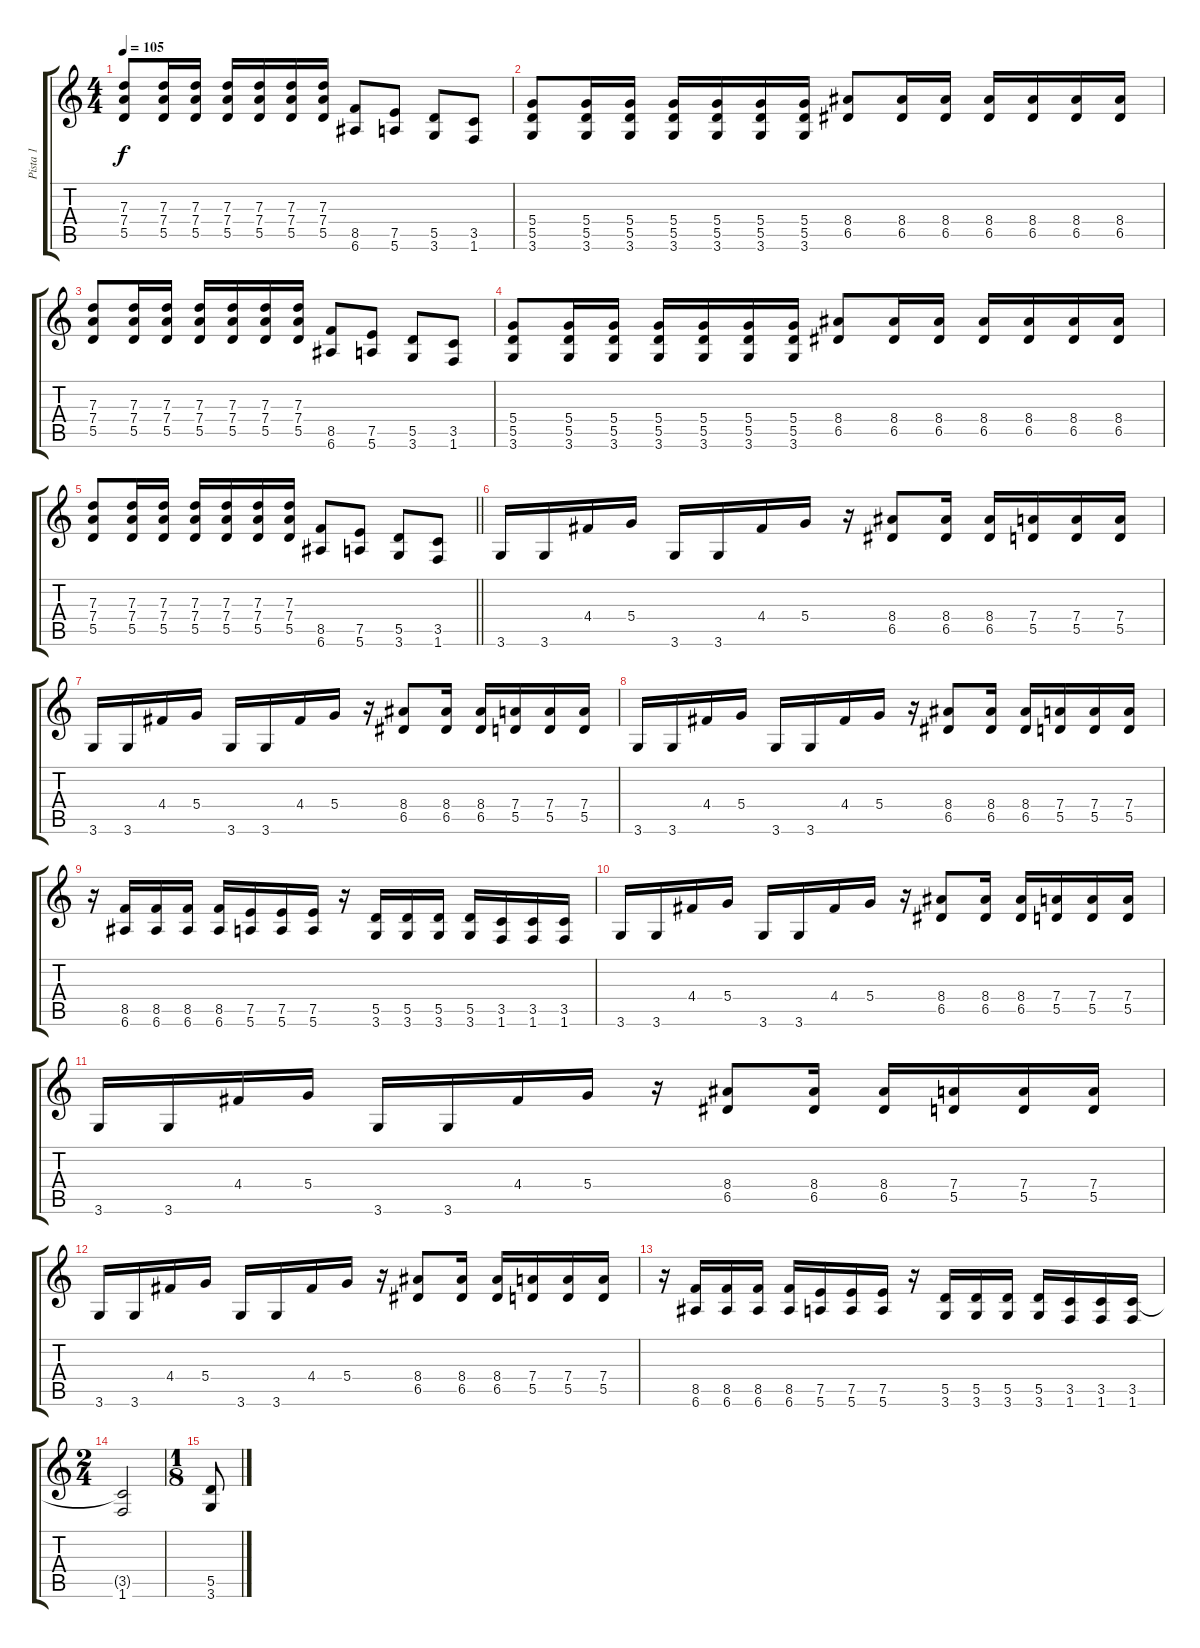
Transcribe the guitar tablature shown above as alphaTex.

\track ("Pista 1" "Pista 1") {instrument distortionguitar}
\staff {score tabs}
\tuning (E4 B3 G3 D3 A2 E2) {hide}
\ts (4 4)
\tempo 105
\clef g2
\ks c
(7.3 7.4 5.5).8{dy f} (7.3 7.4 5.5).16 (7.3 7.4 5.5).16 (7.3 7.4 5.5).16 (7.3 7.4 5.5).16 (7.3 7.4 5.5).16 (7.3 7.4 5.5).16 (8.5 6.6).8 (7.5 5.6).8 (5.5 3.6).8 (3.5 1.6).8 |
(5.4 5.5 3.6).8 (5.4 5.5 3.6).16 (5.4 5.5 3.6).16 (5.4 5.5 3.6).16 (5.4 5.5 3.6).16 (5.4 5.5 3.6).16 (5.4 5.5 3.6).16 (8.4 6.5).8 (8.4 6.5).16 (8.4 6.5).16 (8.4 6.5).16 (8.4 6.5).16 (8.4 6.5).16 (8.4 6.5).16 |
(7.3 7.4 5.5).8 (7.3 7.4 5.5).16 (7.3 7.4 5.5).16 (7.3 7.4 5.5).16 (7.3 7.4 5.5).16 (7.3 7.4 5.5).16 (7.3 7.4 5.5).16 (8.5 6.6).8 (7.5 5.6).8 (5.5 3.6).8 (3.5 1.6).8 |
(5.4 5.5 3.6).8 (5.4 5.5 3.6).16 (5.4 5.5 3.6).16 (5.4 5.5 3.6).16 (5.4 5.5 3.6).16 (5.4 5.5 3.6).16 (5.4 5.5 3.6).16 (8.4 6.5).8 (8.4 6.5).16 (8.4 6.5).16 (8.4 6.5).16 (8.4 6.5).16 (8.4 6.5).16 (8.4 6.5).16 |
\barLineRight lightlight
(7.3 7.4 5.5).8 (7.3 7.4 5.5).16 (7.3 7.4 5.5).16 (7.3 7.4 5.5).16 (7.3 7.4 5.5).16 (7.3 7.4 5.5).16 (7.3 7.4 5.5).16 (8.5 6.6).8 (7.5 5.6).8 (5.5 3.6).8 (3.5 1.6).8 |
3.6.16 3.6.16 4.4.16 5.4.16 3.6.16 3.6.16 4.4.16 5.4.16 r.16 (8.4 6.5).8 (8.4 6.5).16 (8.4 6.5).16 (7.4 5.5).16 (7.4 5.5).16 (7.4 5.5).16 |
3.6.16 3.6.16 4.4.16 5.4.16 3.6.16 3.6.16 4.4.16 5.4.16 r.16 (8.4 6.5).8 (8.4 6.5).16 (8.4 6.5).16 (7.4 5.5).16 (7.4 5.5).16 (7.4 5.5).16 |
3.6.16 3.6.16 4.4.16 5.4.16 3.6.16 3.6.16 4.4.16 5.4.16 r.16 (8.4 6.5).8 (8.4 6.5).16 (8.4 6.5).16 (7.4 5.5).16 (7.4 5.5).16 (7.4 5.5).16 |
r.16 (8.5 6.6).16 (8.5 6.6).16 (8.5 6.6).16 (8.5 6.6).16 (7.5 5.6).16 (7.5 5.6).16 (7.5 5.6).16 r.16 (5.5 3.6).16 (5.5 3.6).16 (5.5 3.6).16 (5.5 3.6).16 (3.5 1.6).16 (3.5 1.6).16 (3.5 1.6).16 |
3.6.16 3.6.16 4.4.16 5.4.16 3.6.16 3.6.16 4.4.16 5.4.16 r.16 (8.4 6.5).8 (8.4 6.5).16 (8.4 6.5).16 (7.4 5.5).16 (7.4 5.5).16 (7.4 5.5).16 |
3.6.16 3.6.16 4.4.16 5.4.16 3.6.16 3.6.16 4.4.16 5.4.16 r.16 (8.4 6.5).8 (8.4 6.5).16 (8.4 6.5).16 (7.4 5.5).16 (7.4 5.5).16 (7.4 5.5).16 |
3.6.16 3.6.16 4.4.16 5.4.16 3.6.16 3.6.16 4.4.16 5.4.16 r.16 (8.4 6.5).8 (8.4 6.5).16 (8.4 6.5).16 (7.4 5.5).16 (7.4 5.5).16 (7.4 5.5).16 |
r.16 (8.5 6.6).16 (8.5 6.6).16 (8.5 6.6).16 (8.5 6.6).16 (7.5 5.6).16 (7.5 5.6).16 (7.5 5.6).16 r.16 (5.5 3.6).16 (5.5 3.6).16 (5.5 3.6).16 (5.5 3.6).16 (3.5 1.6).16 (3.5 1.6).16 (3.5 1.6).16 |
\ts (2 4)
(3.5{t} 1.6).2 |
\ts (1 8)
(5.5 3.6).8
